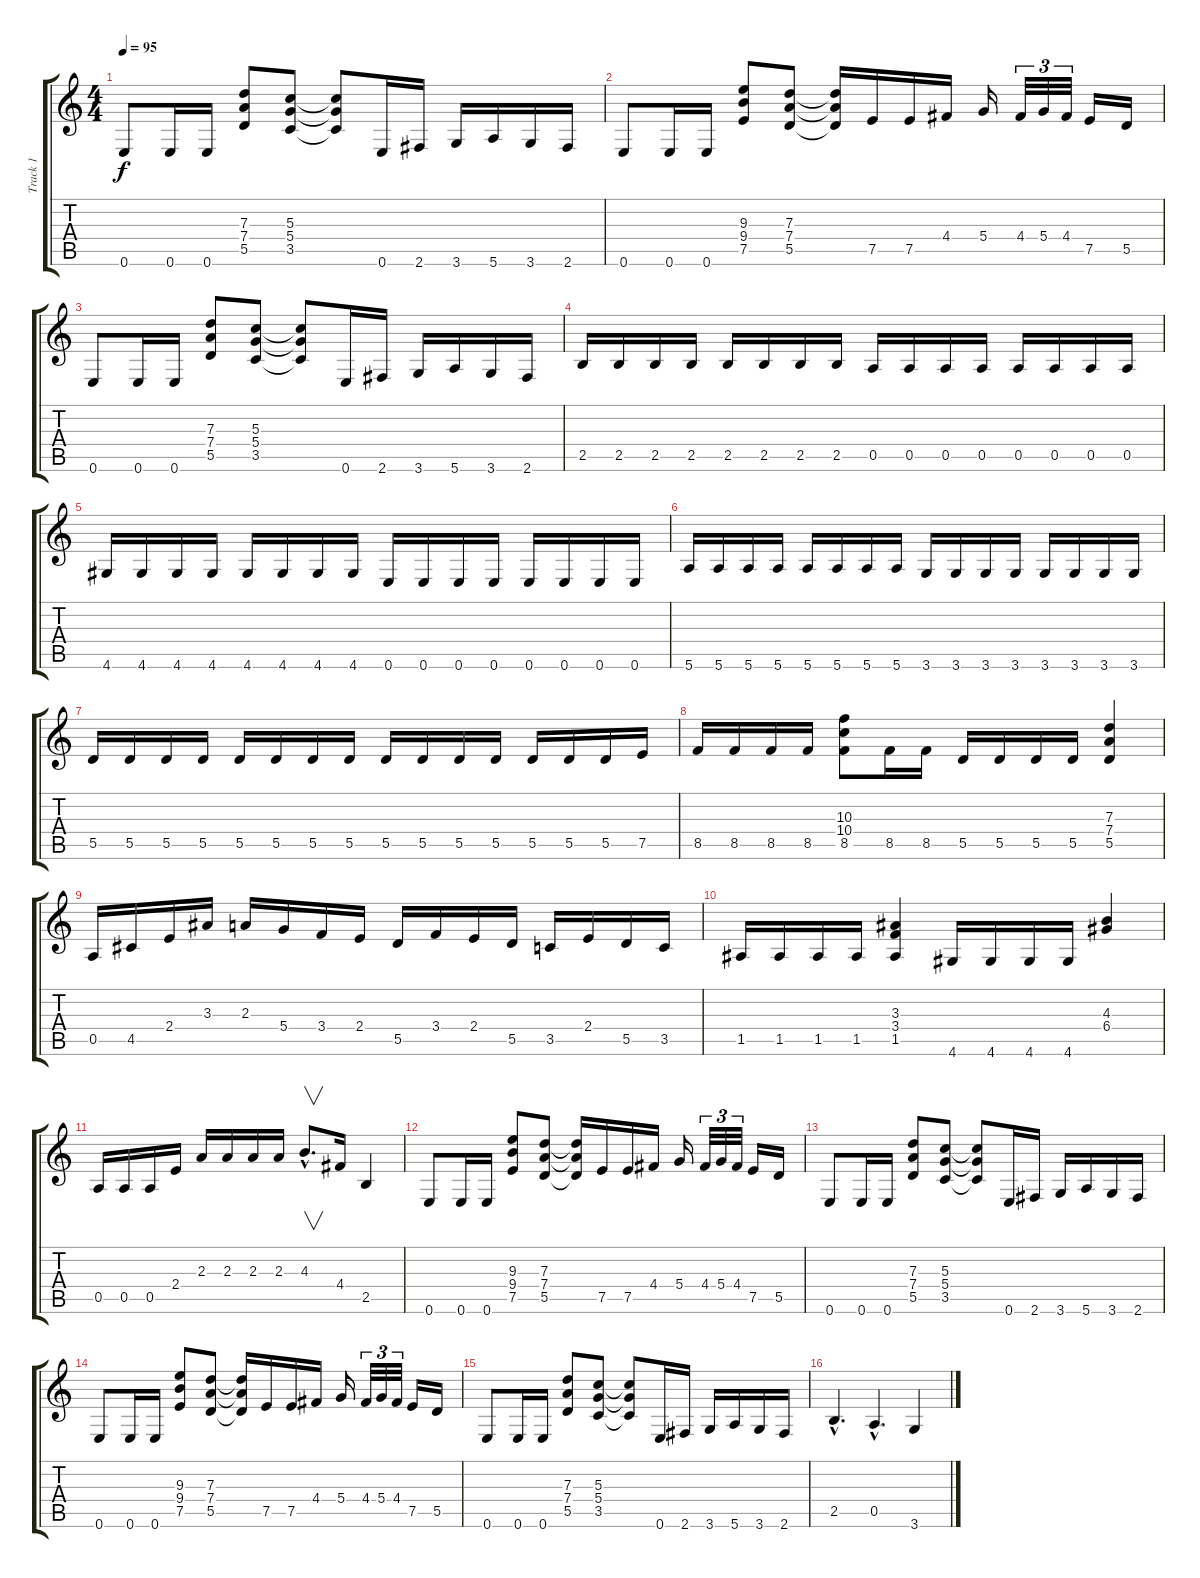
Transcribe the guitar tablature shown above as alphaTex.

\track ("Track 1" "Track 1") {instrument distortionguitar}
\staff {score tabs}
\tuning (E4 B3 G3 D3 A2 E2) {hide}
\ts (4 4)
\tempo 95
\clef g2
\ks c
0.6.8{dy f} 0.6.16 0.6.16 (7.3 7.4 5.5).8 (5.3 5.4 3.5).8 (5.3{t} 5.4{t} 3.5{t}).8 0.6.16 2.6.16 3.6.16 5.6.16 3.6.16 2.6.16 |
0.6.8 0.6.16 0.6.16 (9.3 9.4 7.5).8 (7.3 7.4 5.5).8 (7.3{t} 7.4{t} 5.5{t}).16 7.5.16 7.5.16 4.4.16 5.4.16 4.4.32{tu (3 2)} 5.4.32{tu (3 2)} 4.4.32{tu (3 2)} 7.5.16 5.5.16 |
0.6.8 0.6.16 0.6.16 (7.3 7.4 5.5).8 (5.3 5.4 3.5).8 (5.3{t} 5.4{t} 3.5{t}).8 0.6.16 2.6.16 3.6.16 5.6.16 3.6.16 2.6.16 |
2.5.16 2.5.16 2.5.16 2.5.16 2.5.16 2.5.16 2.5.16 2.5.16 0.5.16 0.5.16 0.5.16 0.5.16 0.5.16 0.5.16 0.5.16 0.5.16 |
4.6.16 4.6.16 4.6.16 4.6.16 4.6.16 4.6.16 4.6.16 4.6.16 0.6.16 0.6.16 0.6.16 0.6.16 0.6.16 0.6.16 0.6.16 0.6.16 |
5.6.16 5.6.16 5.6.16 5.6.16 5.6.16 5.6.16 5.6.16 5.6.16 3.6.16 3.6.16 3.6.16 3.6.16 3.6.16 3.6.16 3.6.16 3.6.16 |
5.5.16 5.5.16 5.5.16 5.5.16 5.5.16 5.5.16 5.5.16 5.5.16 5.5.16 5.5.16 5.5.16 5.5.16 5.5.16 5.5.16 5.5.16 7.5.16 |
8.5.16 8.5.16 8.5.16 8.5.16 (10.3 10.4 8.5).8 8.5.16 8.5.16 5.5.16 5.5.16 5.5.16 5.5.16 (7.3 7.4 5.5).4 |
0.5.16 4.5.16 2.4.16 3.3.16 2.3.16 5.4.16 3.4.16 2.4.16 5.5.16 3.4.16 2.4.16 5.5.16 3.5.16 2.4.16 5.5.16 3.5.16 |
1.5.16 1.5.16 1.5.16 1.5.16 (3.3 3.4 1.5).4 4.6.16 4.6.16 4.6.16 4.6.16 (4.3 6.4).4 |
0.5.16 0.5.16 0.5.16 2.4.16 2.3.16 2.3.16 2.3.16 2.3.16 4.3{hac}.8{v d} 4.4.16 2.5.4 |
0.6.8 0.6.16 0.6.16 (9.3 9.4 7.5).8 (7.3 7.4 5.5).8 (7.3{t} 7.4{t} 5.5{t}).16 7.5.16 7.5.16 4.4.16 5.4.16 4.4.32{tu (3 2)} 5.4.32{tu (3 2)} 4.4.32{tu (3 2)} 7.5.16 5.5.16 |
0.6.8 0.6.16 0.6.16 (7.3 7.4 5.5).8 (5.3 5.4 3.5).8 (5.3{t} 5.4{t} 3.5{t}).8 0.6.16 2.6.16 3.6.16 5.6.16 3.6.16 2.6.16 |
0.6.8 0.6.16 0.6.16 (9.3 9.4 7.5).8 (7.3 7.4 5.5).8 (7.3{t} 7.4{t} 5.5{t}).16 7.5.16 7.5.16 4.4.16 5.4.16 4.4.32{tu (3 2)} 5.4.32{tu (3 2)} 4.4.32{tu (3 2)} 7.5.16 5.5.16 |
0.6.8 0.6.16 0.6.16 (7.3 7.4 5.5).8 (5.3 5.4 3.5).8 (5.3{t} 5.4{t} 3.5{t}).8 0.6.16 2.6.16 3.6.16 5.6.16 3.6.16 2.6.16 |
2.5{hac}.4{d} 0.5{hac}.4{d} 3.6.4
